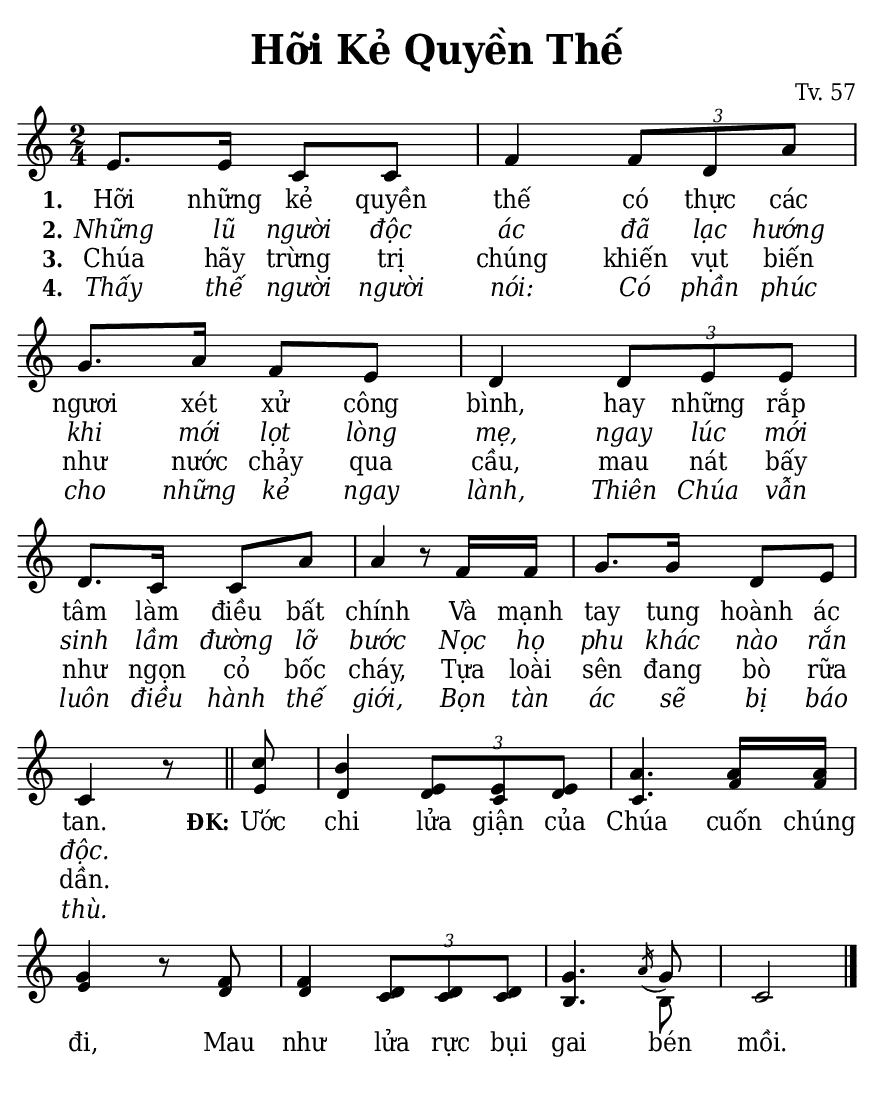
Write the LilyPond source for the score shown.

% Cài đặt chung\
\version "2.22.1"
\include "english.ly"

\header {
  title = \markup { \fontsize #1 "Hỡi Kẻ Quyền Thế" }
  composer = "Tv. 57"
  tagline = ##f
}

% Nhạc phiên khúc
nhacPhienKhucSop = \relative c' {
  e8. e16 c8 c |
  f4 \tuplet 3/2 { f8 d a' } |
  g8. a16 f8 e |
  d4 \tuplet 3/2 { d8 e e } |
  d8. c16 c8 a' |
  a4 r8 f16 f |
  g8. g16 d8 e |
  c4 r8 \bar "||"
  
  c'8 |
  b4 \tuplet 3/2 { e,8 e e } |
  a4. a16 a |
  g4 r8 f |
  f4 \tuplet 3/2 { d8 d d } |
  g4. \slashedGrace { a16 _( } g8) |
  c,2 \bar "|."
}

nhacPhienKhucAlto = \relative c' {
  R2*7
  r4.
  e8 |
  d4 \tuplet 3/2 { d8 c d } |
  c4. f16 f |
  e4 r8 d |
  d4 \tuplet 3/2 { c8 c c } |
  b4. b8 |
  c2
}

% Lời phiên khúc
loiPhienKhucSop = \lyrics {
  <<
    {
      \set stanza = "1."
      Hỡi những kẻ quyền thế
      có thực các ngươi xét xử công bình,
      hay những rắp tâm làm điều bất chính
      Và mạnh tay tung hoành ác tan.
    }
    \new Lyrics {
	    \set associatedVoice = "beSop"
	    \set stanza = "2."
      \override Lyrics.LyricText.font-shape = #'italic
	    Những lũ người độc ác đã lạc hướng
	    khi mới lọt lòng mẹ,
	    ngay lúc mới sinh lầm đường lỡ bước
	    Nọc họ phu khác nào rắn độc.
    }
    \new Lyrics {
	    \set associatedVoice = "beSop"
	    \set stanza = "3."
	    Chúa hãy trừng trị chúng
	    khiến vụt biến như nước chảy qua cầu,
	    mau nát bấy như ngọn cỏ bốc cháy,
	    Tựa loài sên đang bò rữa dần.
    }
    \new Lyrics {
	    \set associatedVoice = "beSop"
	    \set stanza = "4."
      \override Lyrics.LyricText.font-shape = #'italic
	    Thấy thế người người nói:
	    Có phần phúc cho những kẻ ngay lành,
	    Thiên Chúa vẫn luôn điều hành thế giới,
	    Bọn tàn ác sẽ bị báo thù.
    }
  >>
  \set stanza = "ĐK:"
  Ước chi lửa giận của Chúa cuốn chúng đi,
  Mau như lửa rực bụi gai bén mồi.
}

% Dàn trang
\paper {
  #(set-paper-size "a5")
  top-margin = 3\mm
  bottom-margin = 3\mm
  left-margin = 3\mm
  right-margin = 3\mm
  indent = #0
  #(define fonts
	 (make-pango-font-tree "Deja Vu Serif Condensed"
	 		       "Deja Vu Serif Condensed"
			       "Deja Vu Serif Condensed"
			       (/ 20 20)))
  print-page-number = ##f
  system-system-spacing = #'((basic-distance . 0.1) (padding . 2))
}

TongNhip = {
  \key c \major \time 2/4
  \set Timing.beamExceptions = #'()
  \set Timing.baseMoment = #(ly:make-moment 1/4)
}

% Đổi kích thước nốt cho bè phụ
notBePhu =
#(define-music-function (font-size music) (number? ly:music?)
   (for-some-music
     (lambda (m)
       (if (music-is-of-type? m 'rhythmic-event)
           (begin
             (set! (ly:music-property m 'tweaks)
                   (cons `(font-size . ,font-size)
                         (ly:music-property m 'tweaks)))
             #t)
           #f))
     music)
   music)

\score {
  \new ChoirStaff <<
    \new Staff \with {
        \consists "Merge_rests_engraver"
        printPartCombineTexts = ##f
      }
      <<
      \new Voice \TongNhip \partCombine 
        \nhacPhienKhucSop
        \notBePhu -1 { \nhacPhienKhucAlto }
      \new NullVoice = beSop \nhacPhienKhucSop
      \new Lyrics \lyricsto beSop \loiPhienKhucSop
      >>
  >>
  \layout {
    \override Lyrics.LyricSpace.minimum-distance = #2
    \override Score.BarNumber.break-visibility = ##(#f #f #f)
    \override Score.SpacingSpanner.uniform-stretching = ##t
  } 
}
